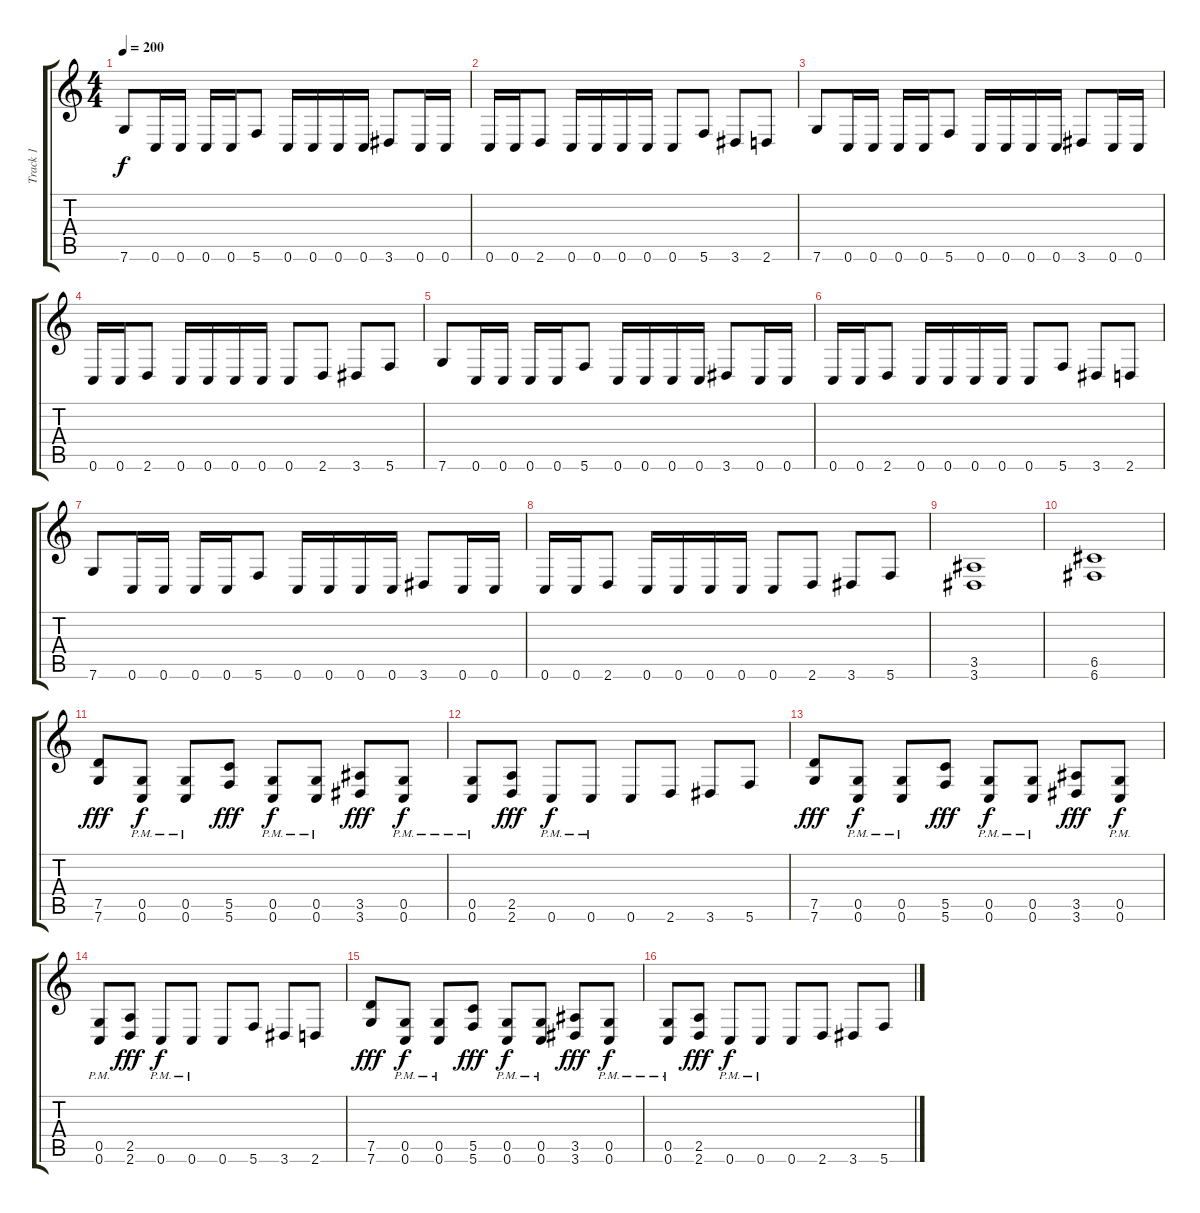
\track ("Track 1" "Track 1") {instrument acousticguitarsteel}
\staff {score tabs}
\tuning (D4 A3 F3 C3 G2 C2) {hide}
\ts (4 4)
\tempo 200
\clef g2
\ks c
7.6.8{dy f} 0.6.16 0.6.16 0.6.16 0.6.16 5.6.8 0.6.16 0.6.16 0.6.16 0.6.16 3.6.8 0.6.16 0.6.16 |
0.6.16 0.6.16 2.6.8 0.6.16 0.6.16 0.6.16 0.6.16 0.6.8 5.6.8 3.6.8 2.6.8 |
7.6.8 0.6.16 0.6.16 0.6.16 0.6.16 5.6.8 0.6.16 0.6.16 0.6.16 0.6.16 3.6.8 0.6.16 0.6.16 |
0.6.16 0.6.16 2.6.8 0.6.16 0.6.16 0.6.16 0.6.16 0.6.8 2.6.8 3.6.8 5.6.8 |
7.6.8 0.6.16 0.6.16 0.6.16 0.6.16 5.6.8 0.6.16 0.6.16 0.6.16 0.6.16 3.6.8 0.6.16 0.6.16 |
0.6.16 0.6.16 2.6.8 0.6.16 0.6.16 0.6.16 0.6.16 0.6.8 5.6.8 3.6.8 2.6.8 |
7.6.8 0.6.16 0.6.16 0.6.16 0.6.16 5.6.8 0.6.16 0.6.16 0.6.16 0.6.16 3.6.8 0.6.16 0.6.16 |
0.6.16 0.6.16 2.6.8 0.6.16 0.6.16 0.6.16 0.6.16 0.6.8 2.6.8 3.6.8 5.6.8 |
(3.5 3.6).1 |
(6.5 6.6).1 |
(7.5 7.6).8{dy fff} (0.5{pm} 0.6{pm}).8{dy f} (0.5{pm} 0.6{pm}).8 (5.5 5.6).8{dy fff} (0.5{pm} 0.6{pm}).8{dy f} (0.5{pm} 0.6{pm}).8 (3.5 3.6).8{dy fff} (0.5{pm} 0.6{pm}).8{dy f} |
(0.5{pm} 0.6{pm}).8 (2.5 2.6).8{dy fff} 0.6{pm}.8{dy f} 0.6{pm}.8 0.6.8 2.6.8 3.6.8 5.6.8 |
(7.5 7.6).8{dy fff} (0.5{pm} 0.6{pm}).8{dy f} (0.5{pm} 0.6{pm}).8 (5.5 5.6).8{dy fff} (0.5{pm} 0.6{pm}).8{dy f} (0.5{pm} 0.6{pm}).8 (3.5 3.6).8{dy fff} (0.5{pm} 0.6{pm}).8{dy f} |
(0.5{pm} 0.6{pm}).8 (2.5 2.6).8{dy fff} 0.6{pm}.8{dy f} 0.6{pm}.8 0.6.8 5.6.8 3.6.8 2.6.8 |
(7.5 7.6).8{dy fff} (0.5{pm} 0.6{pm}).8{dy f} (0.5{pm} 0.6{pm}).8 (5.5 5.6).8{dy fff} (0.5{pm} 0.6{pm}).8{dy f} (0.5{pm} 0.6{pm}).8 (3.5 3.6).8{dy fff} (0.5{pm} 0.6{pm}).8{dy f} |
(0.5{pm} 0.6{pm}).8 (2.5 2.6).8{dy fff} 0.6{pm}.8{dy f} 0.6{pm}.8 0.6.8 2.6.8 3.6.8 5.6.8
